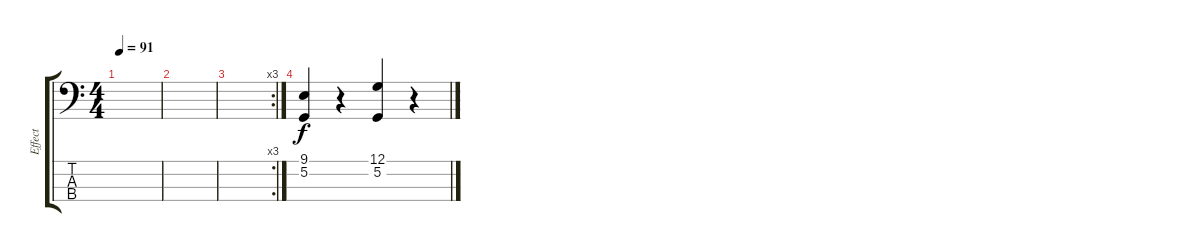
\track ("Effect" "Effect") {instrument gunshot}
\staff {score tabs}
\tuning (G2 D2 A1 E1) {hide}
\ts (4 4)
\tempo 91
\clef f4
\ks c
|
|
\rc 3
|
(9.1 5.2).4 r.4 (12.1 5.2).4 r.4
